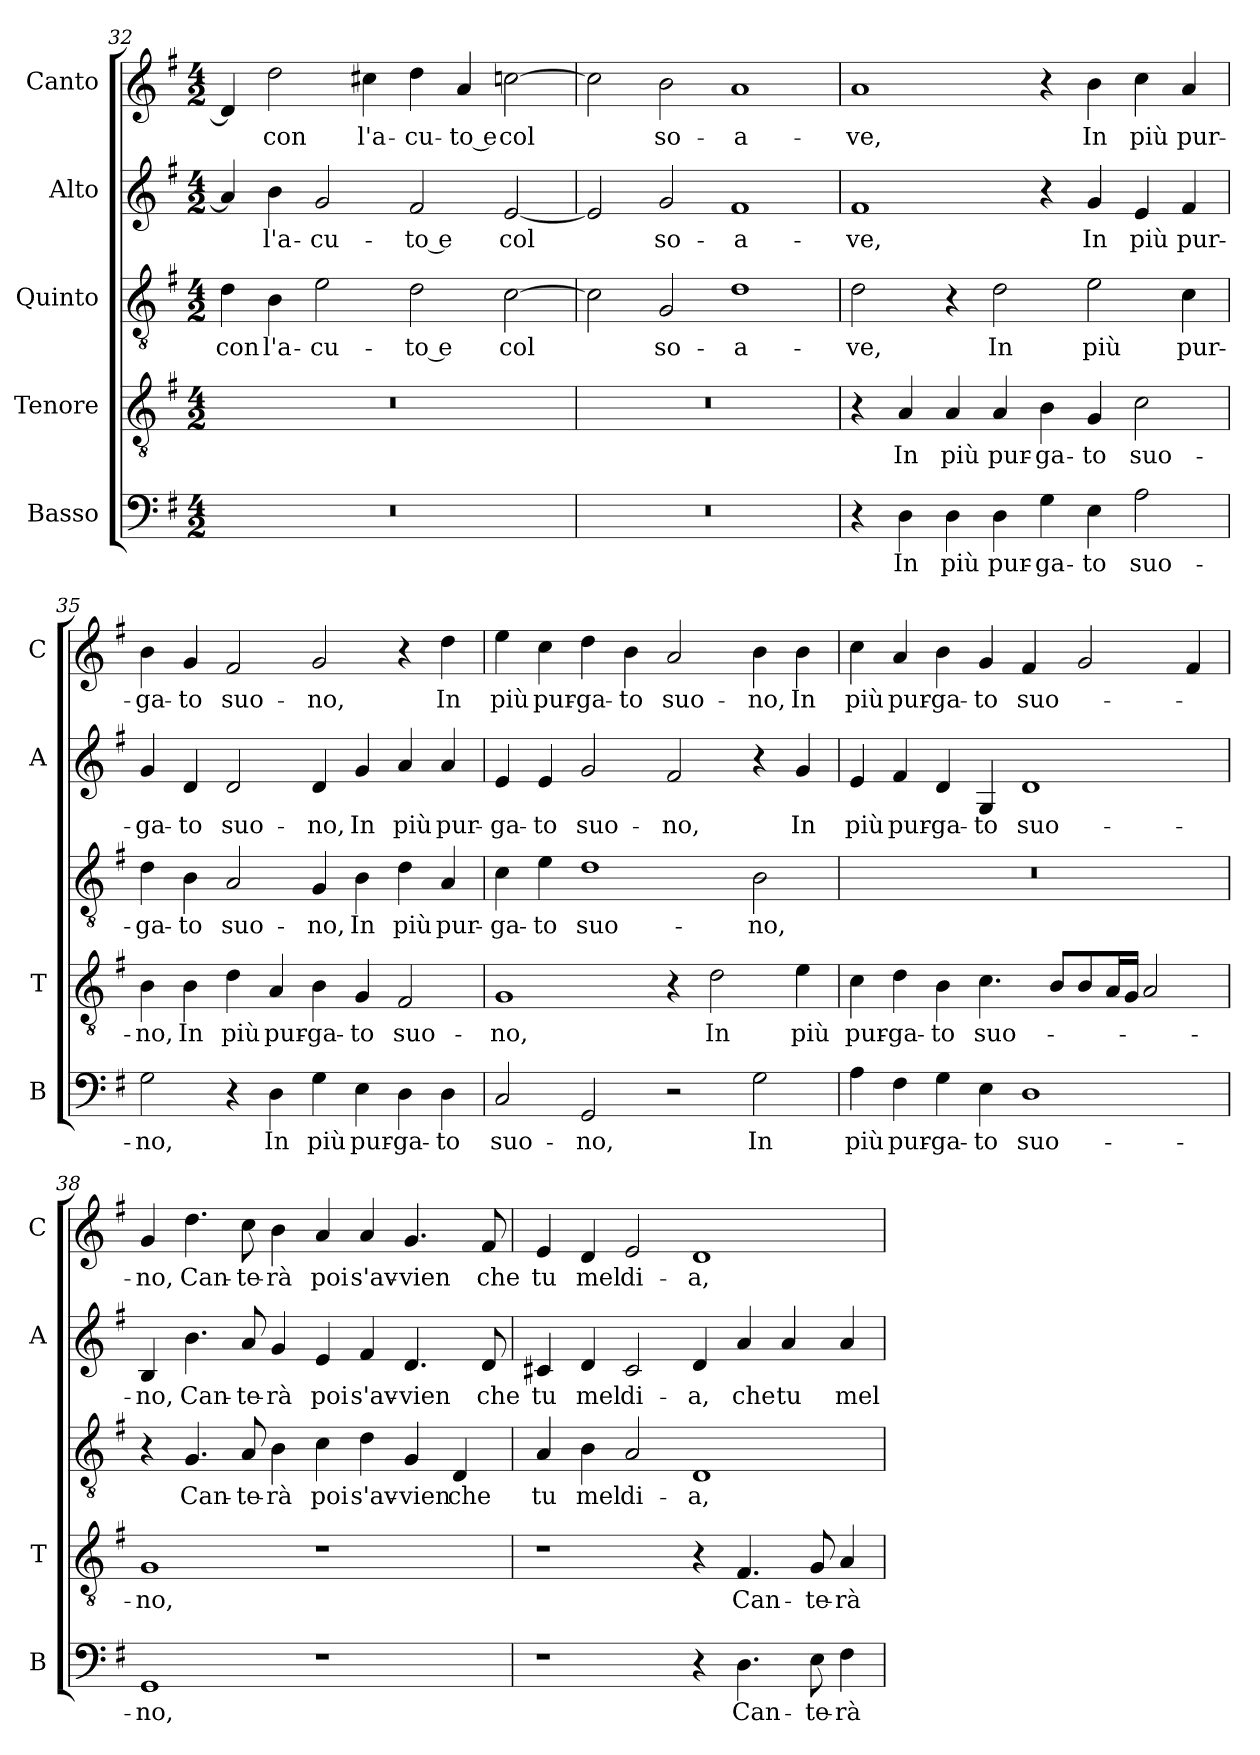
**kern	**text	**kern	**text	**kern	**text	**kern	**text	**kern	**text
*part5	*part5	*part4	*part4	*part3	*part3	*part2	*part2	*part1	*part1
*staff5	*staff5	*staff4	*staff4	*staff3	*staff3	*staff2	*staff2	*staff1	*staff1
*I"Basso	*	*I"Tenore	*	*I"Quinto	*	*I"Alto	*	*I"Canto	*
*I'B	*	*I'T	*	*	*	*I'A	*	*I'C	*
*clefF4	*	*clefGv2	*	*clefGv2	*	*clefG2	*	*clefG2	*
*k[f#]	*	*k[f#]	*	*k[f#]	*	*k[f#]	*	*k[f#]	*
*G:	*	*G:	*	*G:	*	*G:	*	*G:	*
*M4/2	*	*M4/2	*	*M4/2	*	*M4/2	*	*M4/2	*
=32	=32	=32	=32	=32	=32	=32	=32	=32	=32
!	!	!	!	!	!LO:LY:b	!	!	!	!
0r	.	0r	.	4d\	con	4a/]	.	4d/]	.
!	!	!	!	!	!LO:LY:b	!	!LO:LY:b	!	!LO:LY:b
.	.	.	.	4B\	l'a-	4b\	l'a-	2dd\	con
!	!	!	!	!	!LO:LY:b	!	!LO:LY:b	!	!
.	.	.	.	2e\	-cu-	2g/	-cu-	.	.
!	!	!	!	!	!	!	!	!	!LO:LY:b
.	.	.	.	.	.	.	.	4cc#X\	l'a-
!	!	!	!	!	!LO:LY:b	!	!LO:LY:b	!	!LO:LY:b
.	.	.	.	2d\	-to e	2f#/	-to e	4dd\	-cu-
!	!	!	!	!	!	!	!	!	!LO:LY:b
.	.	.	.	.	.	.	.	4a/	-to e
!	!	!	!	!	!LO:LY:b	!	!LO:LY:b	!	!LO:LY:b
.	.	.	.	[2c\	col	[2e/	col	[2ccn\	col
=33	=33	=33	=33	=33	=33	=33	=33	=33	=33
0r	.	0r	.	2c\]	.	2e/]	.	2cc\]	.
!	!	!	!	!	!LO:LY:b	!	!LO:LY:b	!	!LO:LY:b
.	.	.	.	2G/	so-	2g/	so-	2b\	so-
!	!	!	!	!	!LO:LY:b	!	!LO:LY:b	!	!LO:LY:b
.	.	.	.	1d	-a-	1f#	-a-	1a	-a-
=34	=34	=34	=34	=34	=34	=34	=34	=34	=34
!	!	!	!	!	!LO:LY:b	!	!LO:LY:b	!	!LO:LY:b
4r	.	4r	.	2d\	-ve,	1f#	-ve,	1a	-ve,
!	!LO:LY:b	!	!LO:LY:b	!	!	!	!	!	!
4D\	In	4A/	In	.	.	.	.	.	.
!	!LO:LY:b	!	!LO:LY:b	!	!	!	!	!	!
4D\	più	4A/	più	4r	.	.	.	.	.
!	!LO:LY:b	!	!LO:LY:b	!	!LO:LY:b	!	!	!	!
4D\	pur-	4A/	pur-	2d\	In	.	.	.	.
!	!LO:LY:b	!	!LO:LY:b	!	!	!	!	!	!
4G\	-ga-	4B\	-ga-	.	.	4r	.	4r	.
!	!LO:LY:b	!	!LO:LY:b	!	!LO:LY:b	!	!LO:LY:b	!	!LO:LY:b
4E\	-to	4G/	-to	2e\	più	4g/	In	4b\	In
!	!LO:LY:b	!	!LO:LY:b	!	!	!	!LO:LY:b	!	!LO:LY:b
2A\	suo-	2c\	suo-	.	.	4e/	più	4cc\	più
!	!	!	!	!	!LO:LY:b	!	!LO:LY:b	!	!LO:LY:b
.	.	.	.	4c\	pur-	4f#/	pur-	4a/	pur-
!!LO:LB:g=z
=35	=35	=35	=35	=35	=35	=35	=35	=35	=35
!	!LO:LY:b	!	!LO:LY:b	!	!LO:LY:b	!	!LO:LY:b	!	!LO:LY:b
2G\	-no,	4B\	-no,	4d\	-ga-	4g/	-ga-	4b\	-ga-
!	!	!	!LO:LY:b	!	!LO:LY:b	!	!LO:LY:b	!	!LO:LY:b
.	.	4B\	In	4B\	-to	4d/	-to	4g/	-to
!	!	!	!LO:LY:b	!	!LO:LY:b	!	!LO:LY:b	!	!LO:LY:b
4r	.	4d\	più	2A/	suo-	2d/	suo-	2f#/	suo-
!	!LO:LY:b	!	!LO:LY:b	!	!	!	!	!	!
4D\	In	4A/	pur-	.	.	.	.	.	.
!	!LO:LY:b	!	!LO:LY:b	!	!LO:LY:b	!	!LO:LY:b	!	!LO:LY:b
4G\	più	4B\	-ga-	4G/	-no,	4d/	-no,	2g/	-no,
!	!LO:LY:b	!	!LO:LY:b	!	!LO:LY:b	!	!LO:LY:b	!	!
4E\	pur-	4G/	-to	4B\	In	4g/	In	.	.
!	!LO:LY:b	!	!LO:LY:b	!	!LO:LY:b	!	!LO:LY:b	!	!
4D\	-ga-	2F#/	suo-	4d\	più	4a/	più	4r	.
!	!LO:LY:b	!	!	!	!LO:LY:b	!	!LO:LY:b	!	!LO:LY:b
4D\	-to	.	.	4A/	pur-	4a/	pur-	4dd\	In
=36	=36	=36	=36	=36	=36	=36	=36	=36	=36
!	!LO:LY:b	!	!LO:LY:b	!	!LO:LY:b	!	!LO:LY:b	!	!LO:LY:b
2C/	suo-	1G	-no,	4c\	-ga-	4e/	-ga-	4ee\	più
!	!	!	!	!	!LO:LY:b	!	!LO:LY:b	!	!LO:LY:b
.	.	.	.	4e\	-to	4e/	-to	4cc\	pur-
!	!LO:LY:b	!	!	!	!LO:LY:b	!	!LO:LY:b	!	!LO:LY:b
2GG/	-no,	.	.	1d	suo-	2g/	suo-	4dd\	-ga-
!	!	!	!	!	!	!	!	!	!LO:LY:b
.	.	.	.	.	.	.	.	4b\	-to
!	!	!	!	!	!	!	!LO:LY:b	!	!LO:LY:b
2r	.	4r	.	.	.	2f#/	-no,	2a/	suo-
!	!	!	!LO:LY:b	!	!	!	!	!	!
.	.	2d\	In	.	.	.	.	.	.
!	!LO:LY:b	!	!	!	!LO:LY:b	!	!	!	!LO:LY:b
2G\	In	.	.	2B\	-no,	4r	.	4b\	-no,
!	!	!	!LO:LY:b	!	!	!	!LO:LY:b	!	!LO:LY:b
.	.	4e\	più	.	.	4g/	In	4b\	In
=37	=37	=37	=37	=37	=37	=37	=37	=37	=37
!	!LO:LY:b	!	!LO:LY:b	!	!	!	!LO:LY:b	!	!LO:LY:b
4A\	più	4c\	pur-	0r	.	4e/	più	4cc\	più
!	!LO:LY:b	!	!LO:LY:b	!	!	!	!LO:LY:b	!	!LO:LY:b
4F#\	pur-	4d\	-ga-	.	.	4f#/	pur-	4a/	pur-
!	!LO:LY:b	!	!LO:LY:b	!	!	!	!LO:LY:b	!	!LO:LY:b
4G\	-ga-	4B\	-to	.	.	4d/	-ga-	4b\	-ga-
!	!LO:LY:b	!	!LO:LY:b	!	!	!	!LO:LY:b	!	!LO:LY:b
4E\	-to	4.c\	suo-	.	.	4G/	-to	4g/	-to
!	!LO:LY:b	!	!	!	!	!	!LO:LY:b	!	!LO:LY:b
1D	suo-	.	.	.	.	1d	suo-	4f#/	suo-
.	.	8B/L	.	.	.	.	.	.	.
.	.	8B/	.	.	.	.	.	2g/	.
.	.	16A/L	.	.	.	.	.	.	.
.	.	16G/JJ	.	.	.	.	.	.	.
.	.	2A/	.	.	.	.	.	.	.
.	.	.	.	.	.	.	.	4f#/	.
!!LO:LB:g=z
=38	=38	=38	=38	=38	=38	=38	=38	=38	=38
!	!LO:LY:b	!	!LO:LY:b	!	!	!	!LO:LY:b	!	!LO:LY:b
1GG	-no,	1G	-no,	4r	.	4B/	-no,	4g/	-no,
!	!	!	!	!	!LO:LY:b	!	!LO:LY:b	!	!LO:LY:b
.	.	.	.	4.G/	Can-	4.b\	Can-	4.dd\	Can-
!	!	!	!	!	!LO:LY:b	!	!LO:LY:b	!	!LO:LY:b
.	.	.	.	8A/	-te-	8a/	-te-	8cc\	-te-
!	!	!	!	!	!LO:LY:b	!	!LO:LY:b	!	!LO:LY:b
.	.	.	.	4B\	-rà	4g/	-rà	4b\	-rà
!	!	!	!	!	!LO:LY:b	!	!LO:LY:b	!	!LO:LY:b
1r	.	1r	.	4c\	poi	4e/	poi	4a/	poi
!	!	!	!	!	!LO:LY:b	!	!LO:LY:b	!	!LO:LY:b
.	.	.	.	4d\	s'av-	4f#/	s'av-	4a/	s'av-
!	!	!	!	!	!LO:LY:b	!	!LO:LY:b	!	!LO:LY:b
.	.	.	.	4G/	-vien	4.d/	-vien	4.g/	-vien
!	!	!	!	!	!LO:LY:b	!	!	!	!
.	.	.	.	4D/	che	.	.	.	.
!	!	!	!	!	!	!	!LO:LY:b	!	!LO:LY:b
.	.	.	.	.	.	8d/	che	8f#/	che
=39	=39	=39	=39	=39	=39	=39	=39	=39	=39
!	!	!	!	!	!LO:LY:b	!	!LO:LY:b	!	!LO:LY:b
1r	.	1r	.	4A/	tu	4c#X/	tu	4e/	tu
!	!	!	!	!	!LO:LY:b	!	!LO:LY:b	!	!LO:LY:b
.	.	.	.	4B\	mel	4d/	mel	4d/	mel
!	!	!	!	!	!LO:LY:b	!	!LO:LY:b	!	!LO:LY:b
.	.	.	.	2A/	di-	2c#/	di-	2e/	di-
!	!	!	!	!	!LO:LY:b	!	!LO:LY:b	!	!LO:LY:b
4r	.	4r	.	1D	-a,	4d/	-a,	1d	-a,
!	!LO:LY:b	!	!LO:LY:b	!	!	!	!LO:LY:b	!	!
4.D\	Can-	4.F#/	Can-	.	.	4a/	che	.	.
!	!	!	!	!	!	!	!LO:LY:b	!	!
.	.	.	.	.	.	4a/	tu	.	.
!	!LO:LY:b	!	!LO:LY:b	!	!	!	!	!	!
8E\	-te-	8G/	-te-	.	.	.	.	.	.
!	!LO:LY:b	!	!LO:LY:b	!	!	!	!LO:LY:b	!	!
4F#\	-rà	4A/	-rà	.	.	4a/	mel	.	.
=	=	=	=	=	=	=	=	=	=
*-	*-	*-	*-	*-	*-	*-	*-	*-	*-
